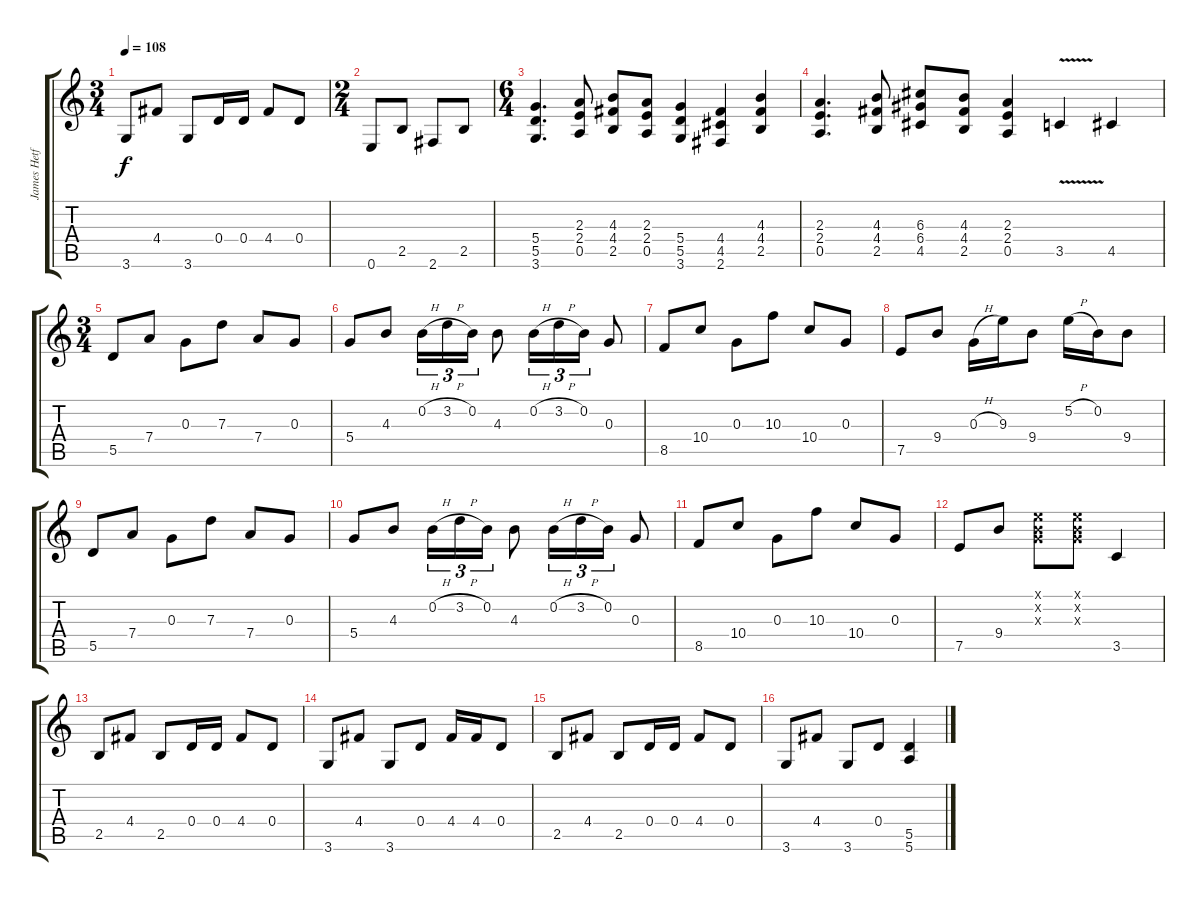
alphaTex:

\track ("James Hetfield" "James Hetf") {instrument acousticguitarsteel}
\staff {score tabs}
\tuning (E4 B3 G3 D3 A2 E2) {hide}
\ts (3 4)
\tempo 108
\clef g2
\ks c
3.6.8{dy f} 4.4.8 3.6.8 0.4.16 0.4.16 4.4.8 0.4.8 |
\ts (2 4)
0.6.8 2.5.8 2.6.8 2.5.8 |
\ts (6 4)
(5.4 5.5 3.6).4{d instrument distortionguitar} (2.3 2.4 0.5).8 (4.3 4.4 2.5).8 (2.3 2.4 0.5).8 (5.4 5.5 3.6).4 (4.4 4.5 2.6).4 (4.3 4.4 2.5).4 |
(2.3 2.4 0.5).4{d} (4.3 4.4 2.5).8 (6.3 6.4 4.5).8 (4.3 4.4 2.5).8 (2.3 2.4 0.5).4 3.5{v}.4 4.5.4 |
\ts (3 4)
5.5.8{instrument electricguitarclean} 7.4.8 0.3.8 7.3.8 7.4.8 0.3.8 |
5.4.8 4.3.8 0.2{h}.16{tu (3 2)} 3.2{h}.16{tu (3 2)} 0.2.16{tu (3 2)} 4.3.8 0.2{h}.16{tu (3 2)} 3.2{h}.16{tu (3 2)} 0.2.16{tu (3 2)} 0.3.8 |
8.5.8 10.4.8 0.3.8 10.3.8 10.4.8 0.3.8 |
7.5.8 9.4.8 0.3{h}.16 9.3.16 9.4.8 5.2{h}.16 0.2.16 9.4.8 |
5.5.8 7.4.8 0.3.8 7.3.8 7.4.8 0.3.8 |
5.4.8 4.3.8 0.2{h}.16{tu (3 2)} 3.2{h}.16{tu (3 2)} 0.2.16{tu (3 2)} 4.3.8 0.2{h}.16{tu (3 2)} 3.2{h}.16{tu (3 2)} 0.2.16{tu (3 2)} 0.3.8 |
8.5.8 10.4.8 0.3.8 10.3.8 10.4.8 0.3.8 |
7.5.8 9.4.8 (0.1{x} 0.2{x} 0.3{x}).8 (0.1{x} 0.2{x} 0.3{x}).8 3.5.4 |
2.5.8 4.4.8 2.5.8 0.4.16 0.4.16 4.4.8 0.4.8 |
3.6.8 4.4.8 3.6.8 0.4.8 4.4.16 4.4.16 0.4.8 |
2.5.8 4.4.8 2.5.8 0.4.16 0.4.16 4.4.8 0.4.8 |
3.6.8 4.4.8 3.6.8 0.4.8 (5.5 5.6).4
